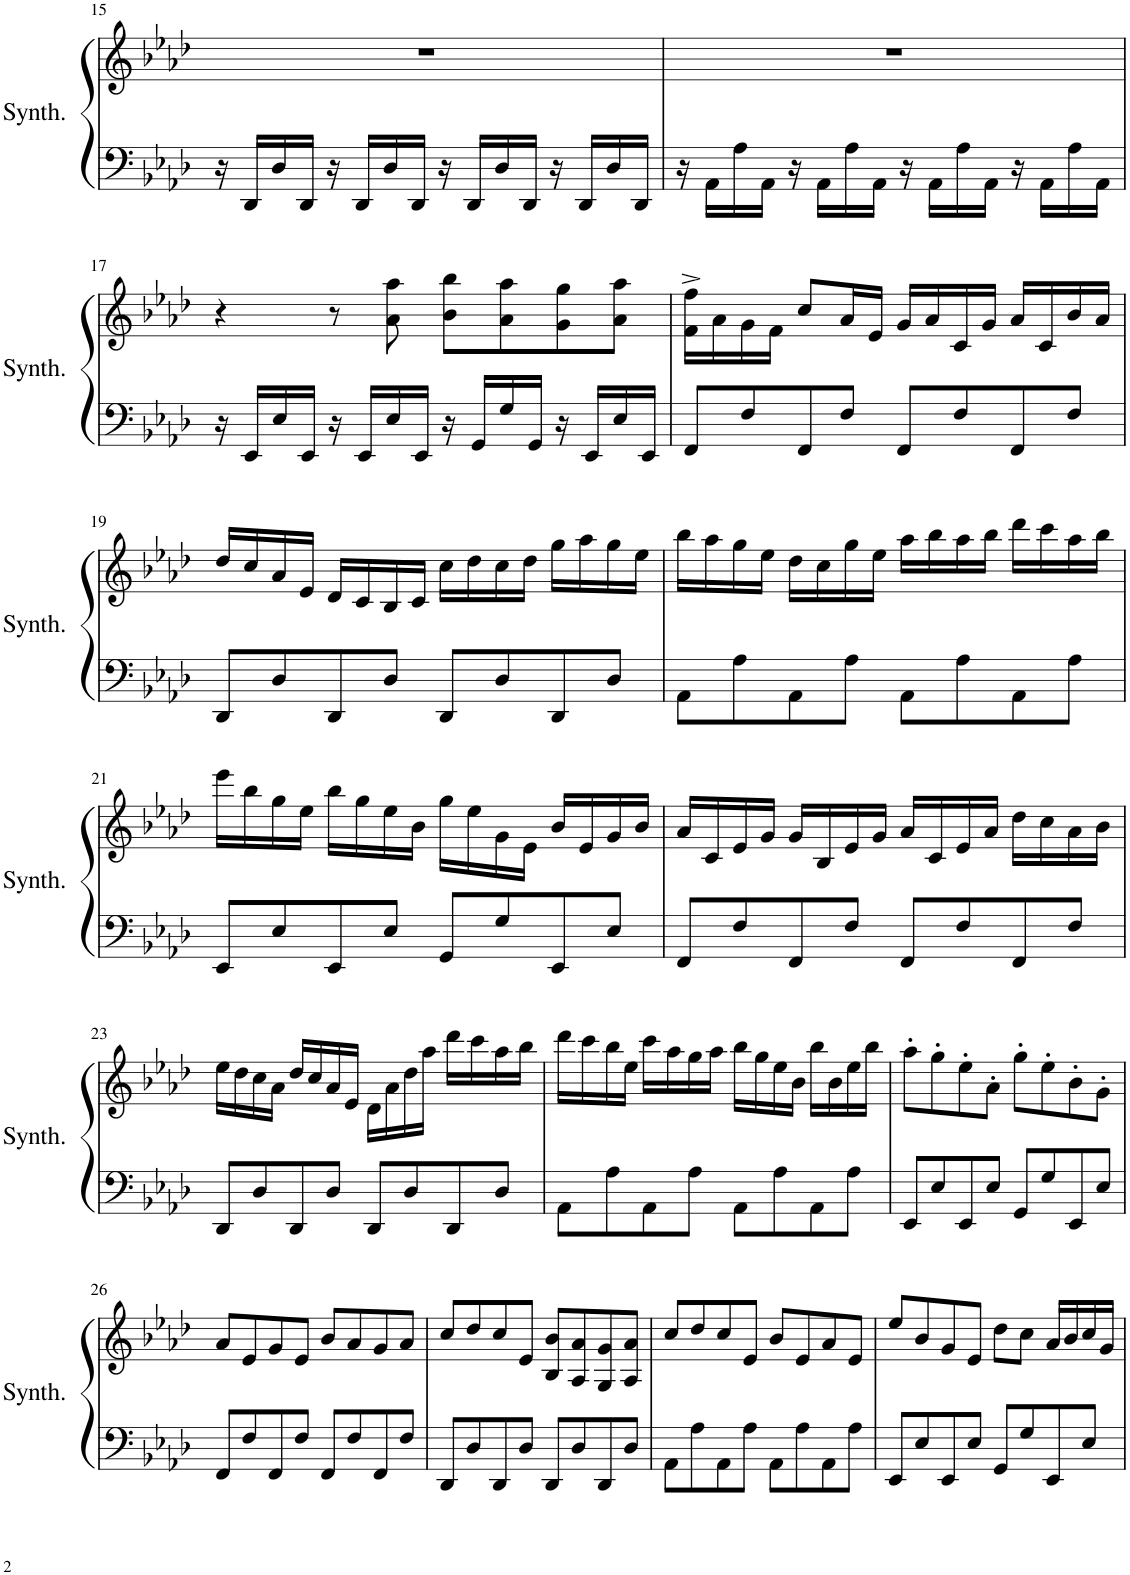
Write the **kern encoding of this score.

**kern	**kern
*part1	*part1
*staff2	*staff1
*I"Keyboard Synthesizer	*
*I'Synth.	*
!!LO:PB:g=z
*clefF4	*clefG2
*k[b-e-a-d-]	*k[b-e-a-d-]
*M4/4	*M4/4
=15	=15
16r	1r
16DD-/LL	.
16D-/	.
16DD-/JJ	.
16r	.
16DD-/LL	.
16D-/	.
16DD-/JJ	.
16r	.
16DD-/LL	.
16D-/	.
16DD-/JJ	.
16r	.
16DD-/LL	.
16D-/	.
16DD-/JJ	.
=16	=16
16r	1r
16AA-\LL	.
16A-\	.
16AA-\JJ	.
16r	.
16AA-\LL	.
16A-\	.
16AA-\JJ	.
16r	.
16AA-\LL	.
16A-\	.
16AA-\JJ	.
16r	.
16AA-\LL	.
16A-\	.
16AA-\JJ	.
!!LO:LB:g=z
=17	=17
16r	4r
16EE-/LL	.
16E-/	.
16EE-/JJ	.
16r	8r
16EE-/LL	.
16E-/	8a-\ 8aa-\
16EE-/JJ	.
16r	8b-\ 8bb-\L
16GG/LL	.
16G/	8a-\ 8aa-\
16GG/JJ	.
16r	8g\ 8gg\
16EE-/LL	.
16E-/	8a-\ 8aa-\J
16EE-/JJ	.
=18	=18
8FF/L	16f\^ 16ff\^LL
.	16a-\
8F/	16g\
.	16f\JJ
8FF/	8cc/L
8F/J	16a-/L
.	16e-/JJ
8FF/L	16g/LL
.	16a-/
8F/	16c/
.	16g/JJ
8FF/	16a-/LL
.	16c/
8F/J	16b-/
.	16a-/JJ
!!LO:LB:g=z
=19	=19
8DD-/L	16dd-/LL
.	16cc/
8D-/	16a-/
.	16e-/JJ
8DD-/	16d-/LL
.	16c/
8D-/J	16B-/
.	16c/JJ
8DD-/L	16cc\LL
.	16dd-\
8D-/	16cc\
.	16dd-\JJ
8DD-/	16gg\LL
.	16aa-\
8D-/J	16gg\
.	16ee-\JJ
=20	=20
8AA-\L	16bb-\LL
.	16aa-\
8A-\	16gg\
.	16ee-\JJ
8AA-\	16dd-\LL
.	16cc\
8A-\J	16gg\
.	16ee-\JJ
8AA-\L	16aa-\LL
.	16bb-\
8A-\	16aa-\
.	16bb-\JJ
8AA-\	16ddd-\LL
.	16ccc\
8A-\J	16aa-\
.	16bb-\JJ
!!LO:LB:g=z
=21	=21
8EE-/L	16eee-\LL
.	16bb-\
8E-/	16gg\
.	16ee-\JJ
8EE-/	16bb-\LL
.	16gg\
8E-/J	16ee-\
.	16b-\JJ
8GG/L	16gg\LL
.	16ee-\
8G/	16g\
.	16e-\JJ
8EE-/	16b-/LL
.	16e-/
8E-/J	16g/
.	16b-/JJ
=22	=22
8FF/L	16a-/LL
.	16c/
8F/	16e-/
.	16g/JJ
8FF/	16g/LL
.	16B-/
8F/J	16e-/
.	16g/JJ
8FF/L	16a-/LL
.	16c/
8F/	16e-/
.	16a-/JJ
8FF/	16dd-\LL
.	16cc\
8F/J	16a-\
.	16b-\JJ
!!LO:LB:g=z
=23	=23
8DD-/L	16ee-\LL
.	16dd-\
8D-/	16cc\
.	16a-\JJ
8DD-/	16dd-/LL
.	16cc/
8D-/J	16a-/
.	16e-/JJ
8DD-/L	16d-\LL
.	16a-\
8D-/	16dd-\
.	16aa-\JJ
8DD-/	16ddd-\LL
.	16ccc\
8D-/J	16aa-\
.	16bb-\JJ
=24	=24
8AA-\L	16ddd-\LL
.	16ccc\
8A-\	16bb-\
.	16ee-\JJ
8AA-\	16ccc\LL
.	16aa-\
8A-\J	16gg\
.	16aa-\JJ
8AA-\L	16bb-\LL
.	16gg\
8A-\	16ee-\
.	16b-\JJ
8AA-\	16bb-\LL
.	16b-\
8A-\J	16ee-\
.	16bb-\JJ
=25	=25
8EE-/L	8aa-'\L
8E-/	8gg'\
8EE-/	8ee-'\
8E-/J	8a-'\J
8GG/L	8gg'\L
8G/	8ee-'\
8EE-/	8b-'\
8E-/J	8g'\J
!!LO:LB:g=z
=26	=26
8FF/L	8a-/L
8F/	8e-/
8FF/	8g/
8F/J	8e-/J
8FF/L	8b-/L
8F/	8a-/
8FF/	8g/
8F/J	8a-/J
=27	=27
8DD-/L	8cc/L
8D-/	8dd-/
8DD-/	8cc/
8D-/J	8e-/J
8DD-/L	8B-/ 8b-/L
8D-/	8A-/ 8a-/
8DD-/	8G/ 8g/
8D-/J	8A-/ 8a-/J
=28	=28
8AA-\L	8cc/L
8A-\	8dd-/
8AA-\	8cc/
8A-\J	8e-/J
8AA-\L	8b-/L
8A-\	8e-/
8AA-\	8a-/
8A-\J	8e-/J
=29	=29
8EE-/L	8ee-/L
8E-/	8b-/
8EE-/	8g/
8E-/J	8e-/J
8GG/L	8dd-\L
8G/	8cc\J
8EE-/	16a-/LL
.	16b-/
8E-/J	16cc/
.	16g/JJ
=	=
*-	*-
